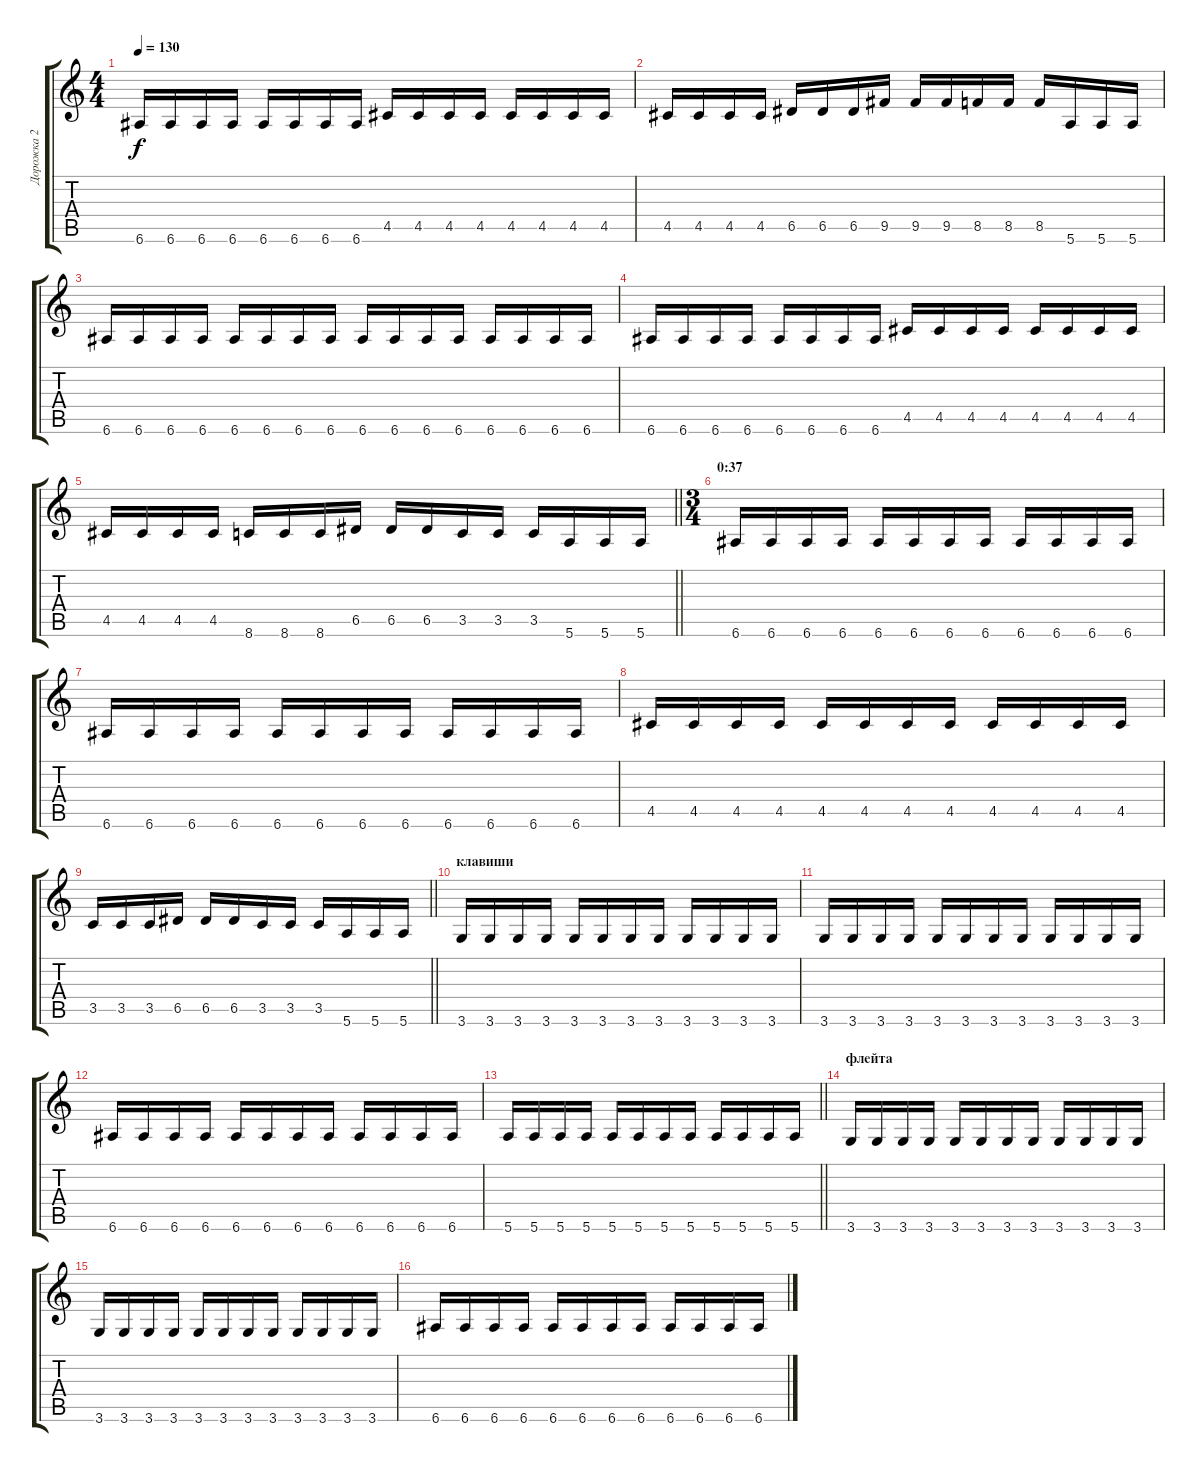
\track ("Дорожка 2" "Дорожка 2") {instrument distortionguitar}
\staff {score tabs}
\tuning (E4 B3 G3 D3 A2 E2) {hide}
\ts (4 4)
\tempo 130
\clef g2
\ks c
6.6.16{dy f} 6.6.16 6.6.16 6.6.16 6.6.16 6.6.16 6.6.16 6.6.16 4.5.16 4.5.16 4.5.16 4.5.16 4.5.16 4.5.16 4.5.16 4.5.16 |
4.5.16 4.5.16 4.5.16 4.5.16 6.5.16 6.5.16 6.5.16 9.5.16 9.5.16 9.5.16 8.5.16 8.5.16 8.5.16 5.6.16 5.6.16 5.6.16 |
6.6.16 6.6.16 6.6.16 6.6.16 6.6.16 6.6.16 6.6.16 6.6.16 6.6.16 6.6.16 6.6.16 6.6.16 6.6.16 6.6.16 6.6.16 6.6.16 |
6.6.16 6.6.16 6.6.16 6.6.16 6.6.16 6.6.16 6.6.16 6.6.16 4.5.16 4.5.16 4.5.16 4.5.16 4.5.16 4.5.16 4.5.16 4.5.16 |
\barLineRight lightlight
4.5.16 4.5.16 4.5.16 4.5.16 8.6.16 8.6.16 8.6.16 6.5.16 6.5.16 6.5.16 3.5.16 3.5.16 3.5.16 5.6.16 5.6.16 5.6.16 |
\ts (3 4)
\section ("" "0:37")
6.6.16 6.6.16 6.6.16 6.6.16 6.6.16 6.6.16 6.6.16 6.6.16 6.6.16 6.6.16 6.6.16 6.6.16 |
6.6.16 6.6.16 6.6.16 6.6.16 6.6.16 6.6.16 6.6.16 6.6.16 6.6.16 6.6.16 6.6.16 6.6.16 |
4.5.16 4.5.16 4.5.16 4.5.16 4.5.16 4.5.16 4.5.16 4.5.16 4.5.16 4.5.16 4.5.16 4.5.16 |
\barLineRight lightlight
3.5.16 3.5.16 3.5.16 6.5.16 6.5.16 6.5.16 3.5.16 3.5.16 3.5.16 5.6.16 5.6.16 5.6.16 |
\section ("" "клавиши")
3.6.16 3.6.16 3.6.16 3.6.16 3.6.16 3.6.16 3.6.16 3.6.16 3.6.16 3.6.16 3.6.16 3.6.16 |
3.6.16 3.6.16 3.6.16 3.6.16 3.6.16 3.6.16 3.6.16 3.6.16 3.6.16 3.6.16 3.6.16 3.6.16 |
6.6.16 6.6.16 6.6.16 6.6.16 6.6.16 6.6.16 6.6.16 6.6.16 6.6.16 6.6.16 6.6.16 6.6.16 |
\barLineRight lightlight
5.6.16 5.6.16 5.6.16 5.6.16 5.6.16 5.6.16 5.6.16 5.6.16 5.6.16 5.6.16 5.6.16 5.6.16 |
\section ("" "флейта")
3.6.16{volume 10} 3.6.16 3.6.16 3.6.16 3.6.16 3.6.16 3.6.16 3.6.16 3.6.16 3.6.16 3.6.16 3.6.16 |
3.6.16 3.6.16 3.6.16 3.6.16 3.6.16 3.6.16 3.6.16 3.6.16 3.6.16 3.6.16 3.6.16 3.6.16 |
6.6.16 6.6.16 6.6.16 6.6.16 6.6.16 6.6.16 6.6.16 6.6.16 6.6.16 6.6.16 6.6.16 6.6.16
